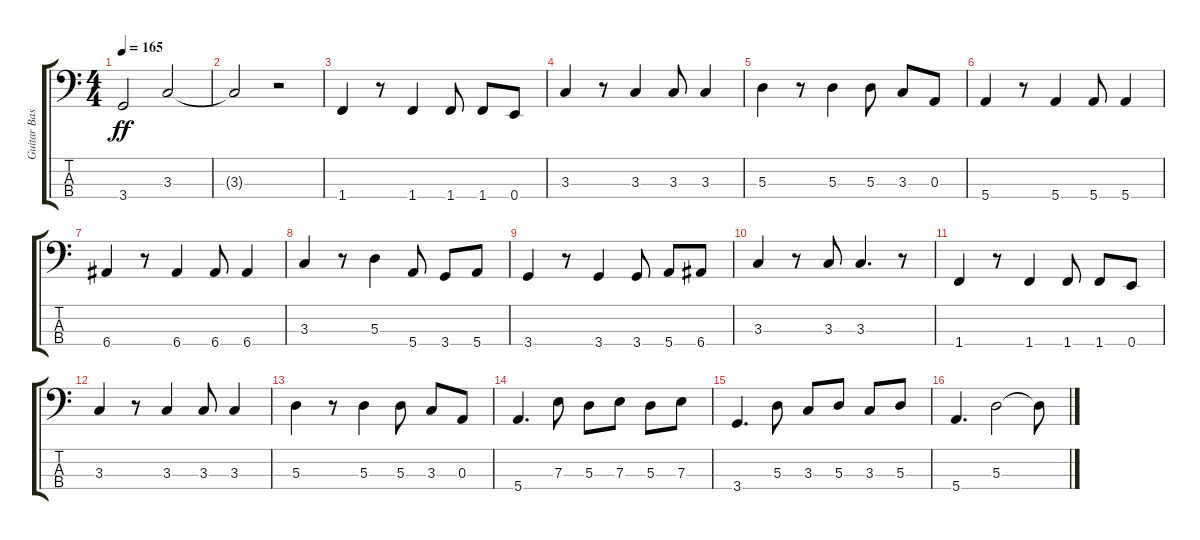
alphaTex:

\track ("Guitar Bass : Akiyama Mio - Tan" "Guitar Bas") {instrument electricbasspick}
\staff {score tabs}
\tuning (G2 D2 A1 E1) {hide}
\ts (4 4)
\tempo 165
\clef f4
\ks c
3.4.2{dy ff} 3.3.2 |
3.3{t}.2 r.2 |
1.4.4 r.8 1.4.4 1.4.8 1.4.8 0.4.8 |
3.3.4 r.8 3.3.4 3.3.8 3.3.4 |
5.3.4 r.8 5.3.4 5.3.8 3.3.8 0.3.8 |
5.4.4 r.8 5.4.4 5.4.8 5.4.4 |
6.4.4 r.8 6.4.4 6.4.8 6.4.4 |
3.3.4 r.8 5.3.4 5.4.8 3.4.8 5.4.8 |
3.4.4 r.8 3.4.4 3.4.8 5.4.8 6.4.8 |
3.3.4 r.8 3.3.8 3.3.4{d} r.8 |
1.4.4 r.8 1.4.4 1.4.8 1.4.8 0.4.8 |
3.3.4 r.8 3.3.4 3.3.8 3.3.4 |
5.3.4 r.8 5.3.4 5.3.8 3.3.8 0.3.8 |
5.4.4{d} 7.3.8 5.3.8 7.3.8 5.3.8 7.3.8 |
3.4.4{d} 5.3.8 3.3.8 5.3.8 3.3.8 5.3.8 |
5.4.4{d} 5.3.2 5.3{t}.8
